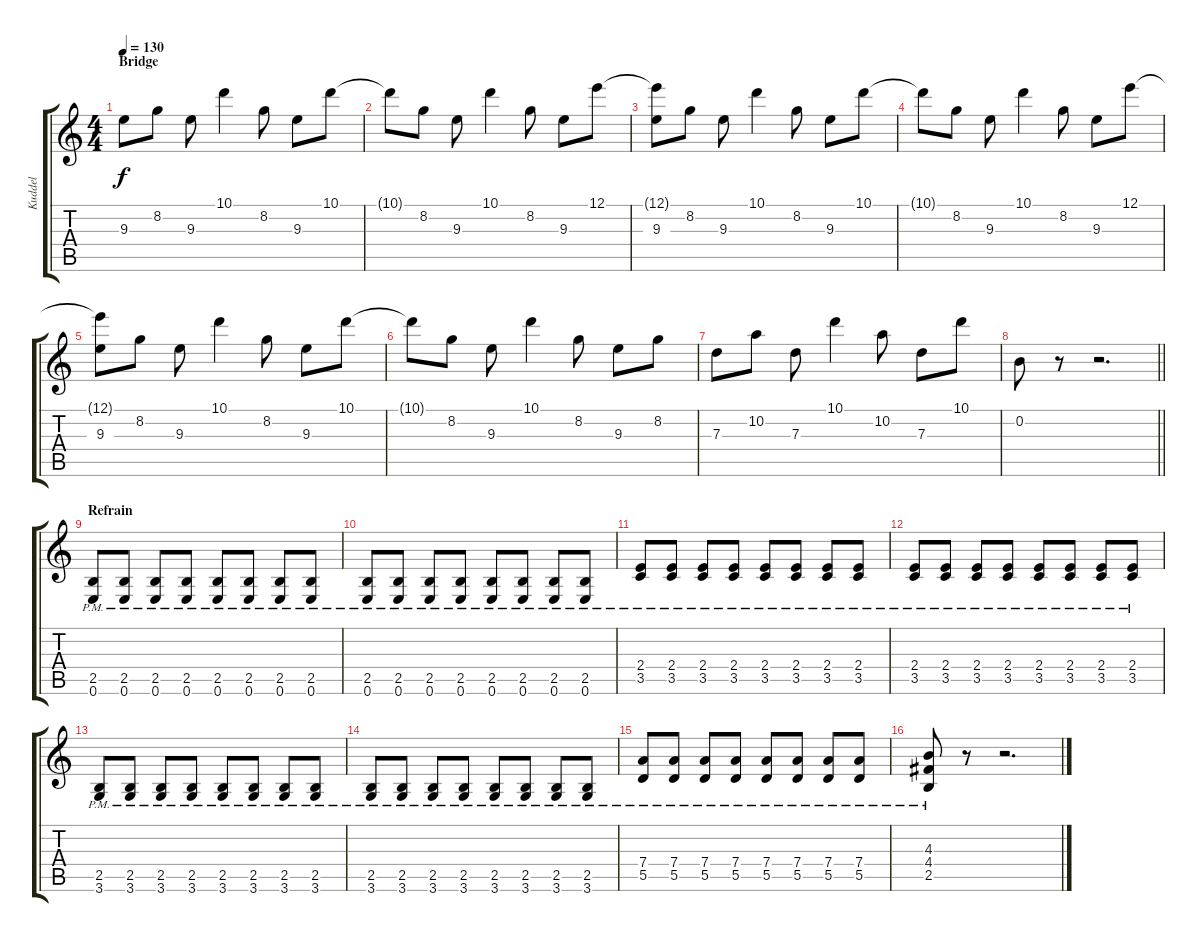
\track ("Kuddel" "Kuddel") {instrument overdrivenguitar}
\staff {score tabs}
\tuning (E4 B3 G3 D3 A2 E2) {hide}
\ts (4 4)
\section ("" "Bridge")
\tempo 130
\clef g2
\ks c
9.3.8{dy f} 8.2.8 9.3.8 10.1.4 8.2.8 9.3.8 10.1.8 |
10.1{t}.8 8.2.8 9.3.8 10.1.4 8.2.8 9.3.8 12.1.8 |
(12.1{t} 9.3).8 8.2.8 9.3.8 10.1.4 8.2.8 9.3.8 10.1.8 |
10.1{t}.8 8.2.8 9.3.8 10.1.4 8.2.8 9.3.8 12.1.8 |
(12.1{t} 9.3).8 8.2.8 9.3.8 10.1.4 8.2.8 9.3.8 10.1.8 |
10.1{t}.8 8.2.8 9.3.8 10.1.4 8.2.8 9.3.8 8.2.8 |
7.3.8 10.2.8 7.3.8 10.1.4 10.2.8 7.3.8 10.1.8 |
\barLineRight lightlight
0.2.8 r.8 r.2{d} |
\section ("" "Refrain")
(2.5{pm} 0.6{pm}).8 (2.5{pm} 0.6{pm}).8 (2.5{pm} 0.6{pm}).8 (2.5{pm} 0.6{pm}).8 (2.5{pm} 0.6{pm}).8 (2.5{pm} 0.6{pm}).8 (2.5{pm} 0.6{pm}).8 (2.5{pm} 0.6{pm}).8 |
(2.5{pm} 0.6{pm}).8 (2.5{pm} 0.6{pm}).8 (2.5{pm} 0.6{pm}).8 (2.5{pm} 0.6{pm}).8 (2.5{pm} 0.6{pm}).8 (2.5{pm} 0.6{pm}).8 (2.5{pm} 0.6{pm}).8 (2.5{pm} 0.6{pm}).8 |
(2.4{pm} 3.5{pm}).8 (2.4{pm} 3.5{pm}).8 (2.4{pm} 3.5{pm}).8 (2.4{pm} 3.5{pm}).8 (2.4{pm} 3.5{pm}).8 (2.4{pm} 3.5{pm}).8 (2.4{pm} 3.5{pm}).8 (2.4{pm} 3.5{pm}).8 |
(2.4{pm} 3.5{pm}).8 (2.4{pm} 3.5{pm}).8 (2.4{pm} 3.5{pm}).8 (2.4{pm} 3.5{pm}).8 (2.4{pm} 3.5{pm}).8 (2.4{pm} 3.5{pm}).8 (2.4{pm} 3.5{pm}).8 (2.4{pm} 3.5{pm}).8 |
(2.5{pm} 3.6{pm}).8 (2.5{pm} 3.6{pm}).8 (2.5{pm} 3.6{pm}).8 (2.5{pm} 3.6{pm}).8 (2.5{pm} 3.6{pm}).8 (2.5{pm} 3.6{pm}).8 (2.5{pm} 3.6{pm}).8 (2.5{pm} 3.6{pm}).8 |
(2.5{pm} 3.6{pm}).8 (2.5{pm} 3.6{pm}).8 (2.5{pm} 3.6{pm}).8 (2.5{pm} 3.6{pm}).8 (2.5{pm} 3.6{pm}).8 (2.5{pm} 3.6{pm}).8 (2.5{pm} 3.6{pm}).8 (2.5{pm} 3.6{pm}).8 |
(7.4{pm} 5.5{pm}).8 (7.4{pm} 5.5{pm}).8 (7.4{pm} 5.5{pm}).8 (7.4{pm} 5.5{pm}).8 (7.4{pm} 5.5{pm}).8 (7.4{pm} 5.5{pm}).8 (7.4{pm} 5.5{pm}).8 (7.4{pm} 5.5{pm}).8 |
(4.3{pm} 4.4{pm} 2.5{pm}).8 r.8 r.2{d}
